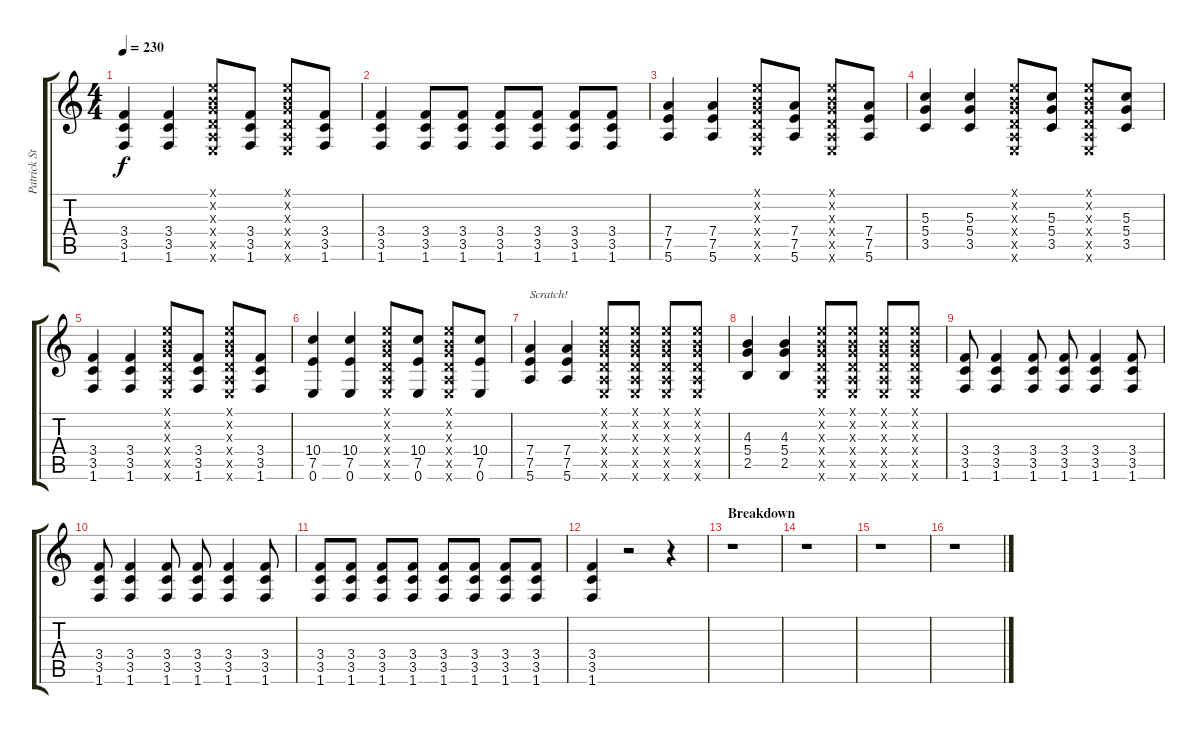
\track ("Patrick Stump (Rythmn Guitar)" "Patrick St") {instrument overdrivenguitar}
\staff {score tabs}
\tuning (E4 B3 G3 D3 A2 E2) {hide}
\ts (4 4)
\tempo 230
\clef g2
\ks c
(3.4 3.5 1.6).4{dy f} (3.4 3.5 1.6).4 (0.1{x} 0.2{x} 0.3{x} 0.4{x} 0.5{x} 0.6{x}).8 (3.4 3.5 1.6).8 (0.1{x} 0.2{x} 0.3{x} 0.4{x} 0.5{x} 0.6{x}).8 (3.4 3.5 1.6).8 |
(3.4 3.5 1.6).4 (3.4 3.5 1.6).8 (3.4 3.5 1.6).8 (3.4 3.5 1.6).8 (3.4 3.5 1.6).8 (3.4 3.5 1.6).8 (3.4 3.5 1.6).8 |
(7.4 7.5 5.6).4 (7.4 7.5 5.6).4 (0.1{x} 0.2{x} 0.3{x} 0.4{x} 0.5{x} 0.6{x}).8 (7.4 7.5 5.6).8 (0.1{x} 0.2{x} 0.3{x} 0.4{x} 0.5{x} 0.6{x}).8 (7.4 7.5 5.6).8 |
(5.3 5.4 3.5).4 (5.3 5.4 3.5).4 (0.1{x} 0.2{x} 0.3{x} 0.4{x} 0.5{x} 0.6{x}).8 (5.3 5.4 3.5).8 (0.1{x} 0.2{x} 0.3{x} 0.4{x} 0.5{x} 0.6{x}).8 (5.3 5.4 3.5).8 |
(3.4 3.5 1.6).4 (3.4 3.5 1.6).4 (0.1{x} 0.2{x} 0.3{x} 0.4{x} 0.5{x} 0.6{x}).8 (3.4 3.5 1.6).8 (0.1{x} 0.2{x} 0.3{x} 0.4{x} 0.5{x} 0.6{x}).8 (3.4 3.5 1.6).8 |
(10.4 7.5 0.6).4 (10.4 7.5 0.6).4 (0.1{x} 0.2{x} 0.3{x} 0.4{x} 0.5{x} 0.6{x}).8 (10.4 7.5 0.6).8 (0.1{x} 0.2{x} 0.3{x} 0.4{x} 0.5{x} 0.6{x}).8 (10.4 7.5 0.6).8 |
(7.4 7.5 5.6).4{txt "Scratch!"} (7.4 7.5 5.6).4 (0.1{x} 0.2{x} 0.3{x} 0.4{x} 0.5{x} 0.6{x}).8 (0.1{x} 0.2{x} 0.3{x} 0.4{x} 0.5{x} 0.6{x}).8 (0.1{x} 0.2{x} 0.3{x} 0.4{x} 0.5{x} 0.6{x}).8 (0.1{x} 0.2{x} 0.3{x} 0.4{x} 0.5{x} 0.6{x}).8 |
(4.3 5.4 2.5).4 (4.3 5.4 2.5).4 (0.1{x} 0.2{x} 0.3{x} 0.4{x} 0.5{x} 0.6{x}).8 (0.1{x} 0.2{x} 0.3{x} 0.4{x} 0.5{x} 0.6{x}).8 (0.1{x} 0.2{x} 0.3{x} 0.4{x} 0.5{x} 0.6{x}).8 (0.1{x} 0.2{x} 0.3{x} 0.4{x} 0.5{x} 0.6{x}).8 |
(3.4 3.5 1.6).8 (3.4 3.5 1.6).4 (3.4 3.5 1.6).8 (3.4 3.5 1.6).8 (3.4 3.5 1.6).4 (3.4 3.5 1.6).8 |
(3.4 3.5 1.6).8 (3.4 3.5 1.6).4 (3.4 3.5 1.6).8 (3.4 3.5 1.6).8 (3.4 3.5 1.6).4 (3.4 3.5 1.6).8 |
(3.4 3.5 1.6).8 (3.4 3.5 1.6).8 (3.4 3.5 1.6).8 (3.4 3.5 1.6).8 (3.4 3.5 1.6).8 (3.4 3.5 1.6).8 (3.4 3.5 1.6).8 (3.4 3.5 1.6).8 |
(3.4 3.5 1.6).4 r.2 r.4 |
\section ("" "Breakdown")
r.1 |
r.1 |
r.1 |
r.1
